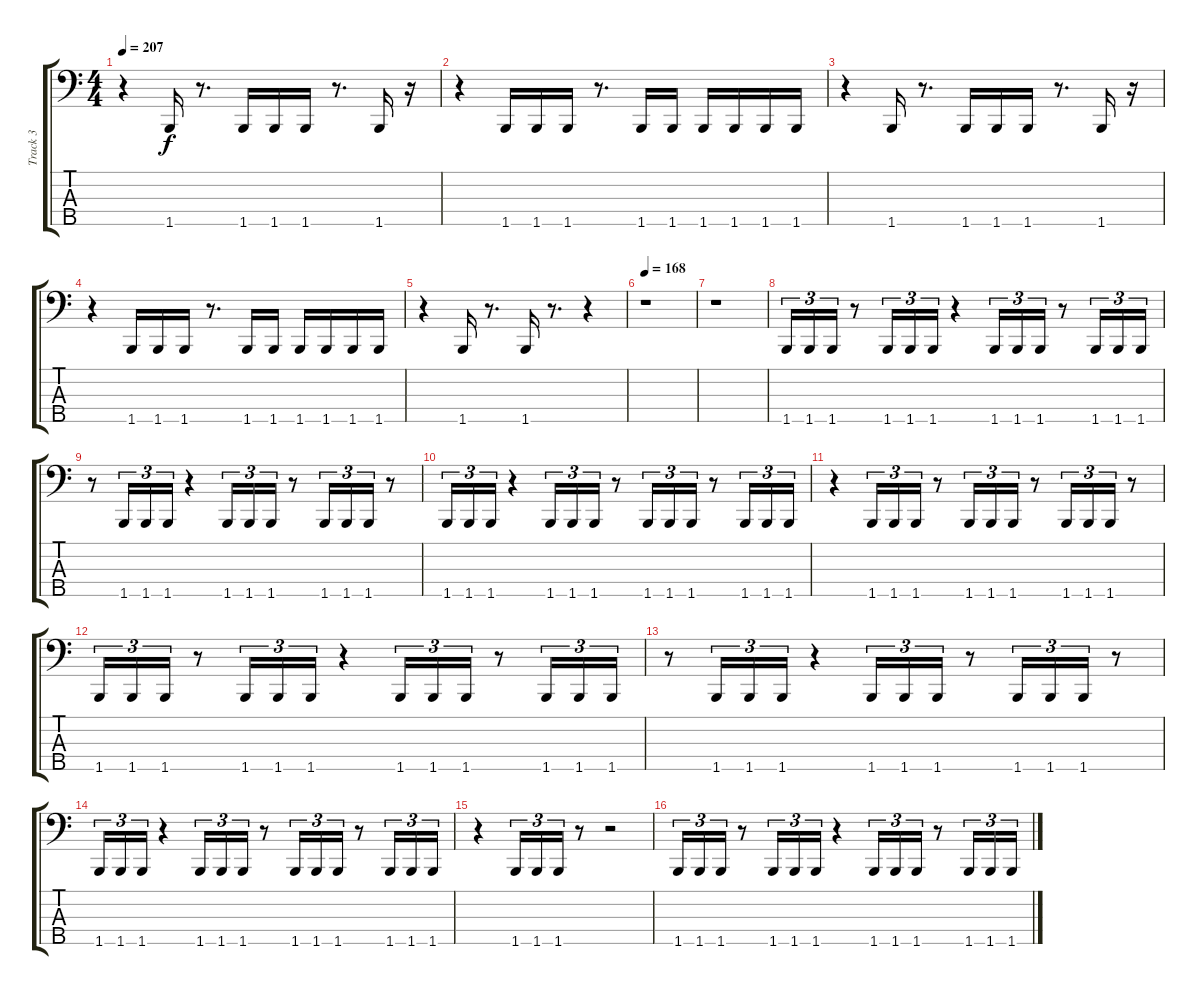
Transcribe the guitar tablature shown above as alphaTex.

\track ("Track 3" "Track 3") {instrument electricbassfinger}
\staff {score tabs}
\tuning (Gb2 Db2 Ab1 Eb1 Bb0) {hide}
\ts (4 4)
\tempo 207
\clef f4
\ks c
r.4{dy f} 1.5.16 r.8{d} 1.5.16 1.5.16 1.5.16 r.8{d} 1.5.16 r.16 |
r.4 1.5.16 1.5.16 1.5.16 r.8{d} 1.5.16 1.5.16 1.5.16 1.5.16 1.5.16 1.5.16 |
r.4 1.5.16 r.8{d} 1.5.16 1.5.16 1.5.16 r.8{d} 1.5.16 r.16 |
r.4 1.5.16 1.5.16 1.5.16 r.8{d} 1.5.16 1.5.16 1.5.16 1.5.16 1.5.16 1.5.16 |
r.4 1.5.16 r.8{d} 1.5.16 r.8{d} r.4 |
\tempo 168
r.1 |
r.1 |
1.5.16{tu (3 2)} 1.5.16{tu (3 2)} 1.5.16{tu (3 2)} r.8 1.5.16{tu (3 2)} 1.5.16{tu (3 2)} 1.5.16{tu (3 2)} r.4 1.5.16{tu (3 2)} 1.5.16{tu (3 2)} 1.5.16{tu (3 2)} r.8 1.5.16{tu (3 2)} 1.5.16{tu (3 2)} 1.5.16{tu (3 2)} |
r.8 1.5.16{tu (3 2)} 1.5.16{tu (3 2)} 1.5.16{tu (3 2)} r.4 1.5.16{tu (3 2)} 1.5.16{tu (3 2)} 1.5.16{tu (3 2)} r.8 1.5.16{tu (3 2)} 1.5.16{tu (3 2)} 1.5.16{tu (3 2)} r.8 |
1.5.16{tu (3 2)} 1.5.16{tu (3 2)} 1.5.16{tu (3 2)} r.4 1.5.16{tu (3 2)} 1.5.16{tu (3 2)} 1.5.16{tu (3 2)} r.8 1.5.16{tu (3 2)} 1.5.16{tu (3 2)} 1.5.16{tu (3 2)} r.8 1.5.16{tu (3 2)} 1.5.16{tu (3 2)} 1.5.16{tu (3 2)} |
r.4 1.5.16{tu (3 2)} 1.5.16{tu (3 2)} 1.5.16{tu (3 2)} r.8 1.5.16{tu (3 2)} 1.5.16{tu (3 2)} 1.5.16{tu (3 2)} r.8 1.5.16{tu (3 2)} 1.5.16{tu (3 2)} 1.5.16{tu (3 2)} r.8 |
1.5.16{tu (3 2)} 1.5.16{tu (3 2)} 1.5.16{tu (3 2)} r.8 1.5.16{tu (3 2)} 1.5.16{tu (3 2)} 1.5.16{tu (3 2)} r.4 1.5.16{tu (3 2)} 1.5.16{tu (3 2)} 1.5.16{tu (3 2)} r.8 1.5.16{tu (3 2)} 1.5.16{tu (3 2)} 1.5.16{tu (3 2)} |
r.8 1.5.16{tu (3 2)} 1.5.16{tu (3 2)} 1.5.16{tu (3 2)} r.4 1.5.16{tu (3 2)} 1.5.16{tu (3 2)} 1.5.16{tu (3 2)} r.8 1.5.16{tu (3 2)} 1.5.16{tu (3 2)} 1.5.16{tu (3 2)} r.8 |
1.5.16{tu (3 2)} 1.5.16{tu (3 2)} 1.5.16{tu (3 2)} r.4 1.5.16{tu (3 2)} 1.5.16{tu (3 2)} 1.5.16{tu (3 2)} r.8 1.5.16{tu (3 2)} 1.5.16{tu (3 2)} 1.5.16{tu (3 2)} r.8 1.5.16{tu (3 2)} 1.5.16{tu (3 2)} 1.5.16{tu (3 2)} |
r.4 1.5.16{tu (3 2)} 1.5.16{tu (3 2)} 1.5.16{tu (3 2)} r.8 r.2 |
1.5.16{tu (3 2)} 1.5.16{tu (3 2)} 1.5.16{tu (3 2)} r.8 1.5.16{tu (3 2)} 1.5.16{tu (3 2)} 1.5.16{tu (3 2)} r.4 1.5.16{tu (3 2)} 1.5.16{tu (3 2)} 1.5.16{tu (3 2)} r.8 1.5.16{tu (3 2)} 1.5.16{tu (3 2)} 1.5.16{tu (3 2)}
